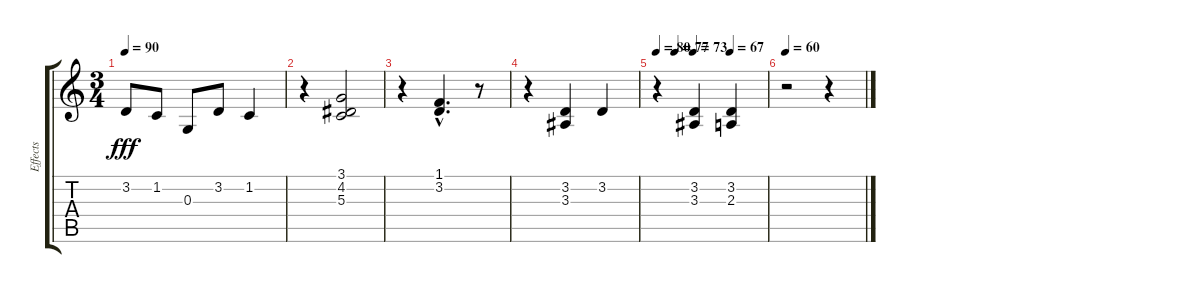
\track ("Effects" "Effects") {instrument stringensemble1}
\staff {score tabs}
\tuning (E4 B3 G3 D3 A2 E2) {hide}
\ts (3 4)
\tempo 90
\clef g2
\ks c
3.2.8{dy fff} 1.2.8 0.3.8 3.2.8 1.2.4 |
r.4 (3.1 4.2 5.3).2 |
r.4 (1.1{hac} 3.2{hac}).4{d} r.8 |
r.4 (3.2 3.3).4 3.2.4 |
\tempo 80
\tempo (77 0.16666666666666666)
\tempo (73 0.3333333333333333)
\tempo (67 0.6666666666666666)
r.4 (3.2 3.3).4 (3.2 2.3).4 |
\tempo 60
r.2 r.4
